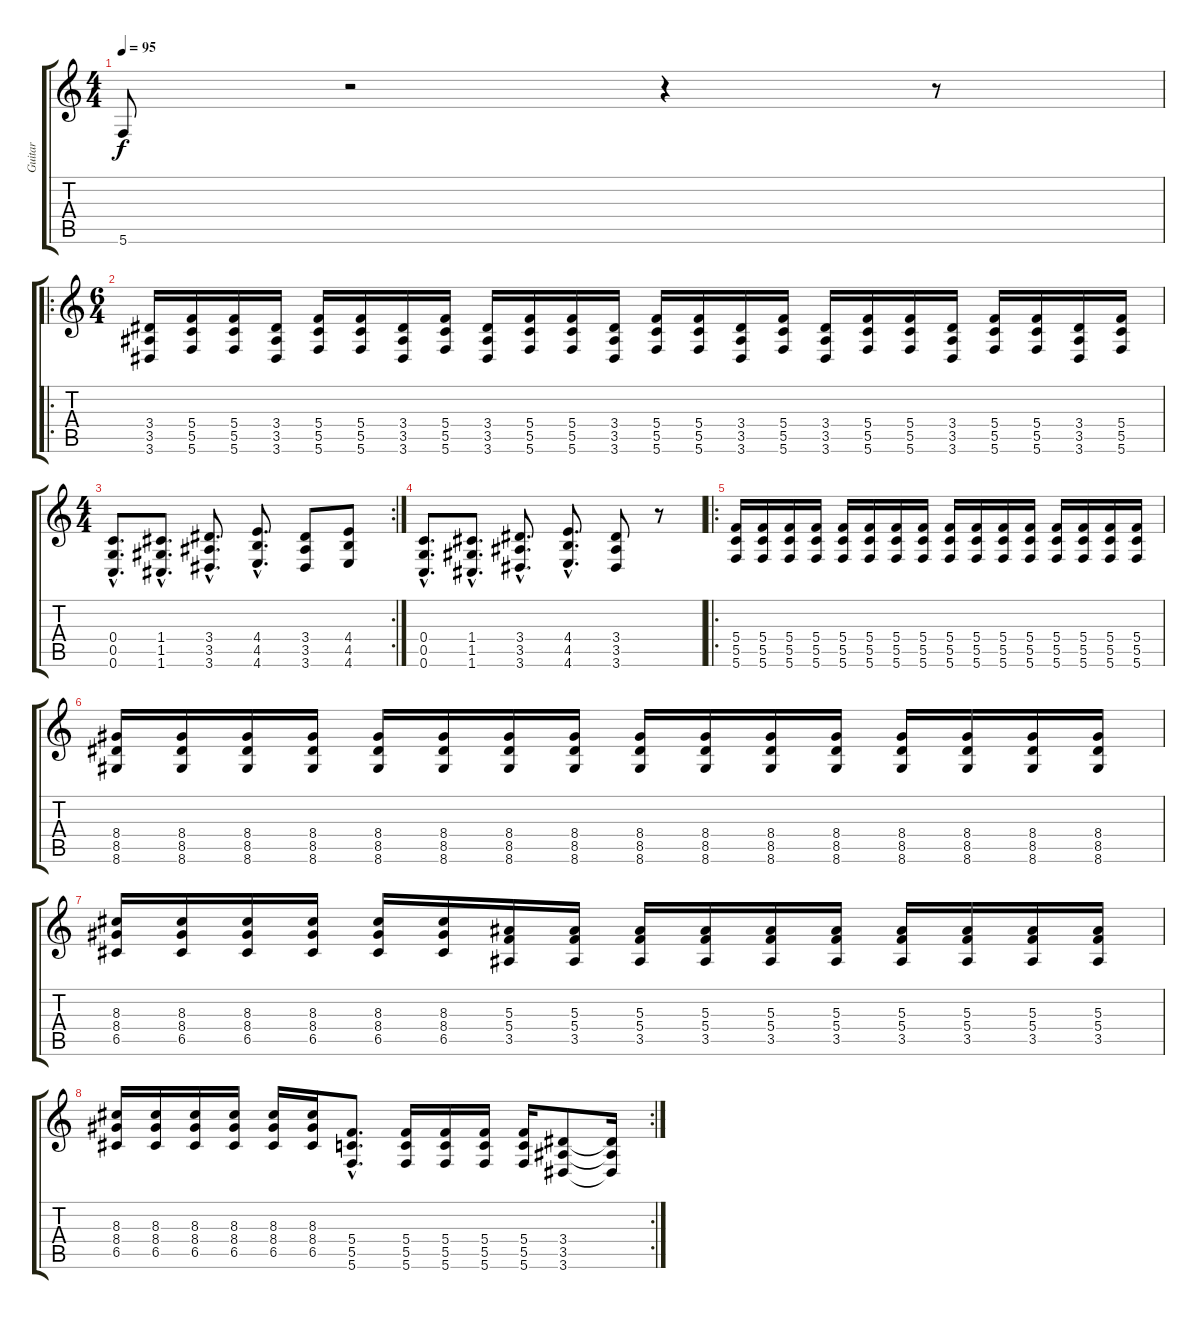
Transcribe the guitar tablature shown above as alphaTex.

\track ("Guitar" "Guitar") {instrument distortionguitar}
\staff {score tabs}
\tuning (D4 A3 F3 C3 G2 C2) {hide}
\ts (4 4)
\tempo 95
\clef g2
\ks c
5.6.8{dy f} r.2 r.4 r.8 |
\ro
\ts (6 4)
(3.4 3.5 3.6).16 (5.4 5.5 5.6).16 (5.4 5.5 5.6).16 (3.4 3.5 3.6).16 (5.4 5.5 5.6).16 (5.4 5.5 5.6).16 (3.4 3.5 3.6).16 (5.4 5.5 5.6).16 (3.4 3.5 3.6).16 (5.4 5.5 5.6).16 (5.4 5.5 5.6).16 (3.4 3.5 3.6).16 (5.4 5.5 5.6).16 (5.4 5.5 5.6).16 (3.4 3.5 3.6).16 (5.4 5.5 5.6).16 (3.4 3.5 3.6).16 (5.4 5.5 5.6).16 (5.4 5.5 5.6).16 (3.4 3.5 3.6).16 (5.4 5.5 5.6).16 (5.4 5.5 5.6).16 (3.4 3.5 3.6).16 (5.4 5.5 5.6).16 |
\rc 2
\ts (4 4)
(0.4{hac} 0.5{hac} 0.6{hac}).8{d} (1.4{hac} 1.5{hac} 1.6{hac}).8{d} (3.4{hac} 3.5{hac} 3.6{hac}).8{d} (4.4{hac} 4.5{hac} 4.6{hac}).8{d} (3.4 3.5 3.6).8 (4.4 4.5 4.6).8 |
(0.4{hac} 0.5{hac} 0.6{hac}).8{d} (1.4{hac} 1.5{hac} 1.6{hac}).8{d} (3.4{hac} 3.5{hac} 3.6{hac}).8{d} (4.4{hac} 4.5{hac} 4.6{hac}).8{d} (3.4 3.5 3.6).8 r.8 |
\ro
(5.4 5.5 5.6).16 (5.4 5.5 5.6).16 (5.4 5.5 5.6).16 (5.4 5.5 5.6).16 (5.4 5.5 5.6).16 (5.4 5.5 5.6).16 (5.4 5.5 5.6).16 (5.4 5.5 5.6).16 (5.4 5.5 5.6).16 (5.4 5.5 5.6).16 (5.4 5.5 5.6).16 (5.4 5.5 5.6).16 (5.4 5.5 5.6).16 (5.4 5.5 5.6).16 (5.4 5.5 5.6).16 (5.4 5.5 5.6).16 |
(8.4 8.5 8.6).16 (8.4 8.5 8.6).16 (8.4 8.5 8.6).16 (8.4 8.5 8.6).16 (8.4 8.5 8.6).16 (8.4 8.5 8.6).16 (8.4 8.5 8.6).16 (8.4 8.5 8.6).16 (8.4 8.5 8.6).16 (8.4 8.5 8.6).16 (8.4 8.5 8.6).16 (8.4 8.5 8.6).16 (8.4 8.5 8.6).16 (8.4 8.5 8.6).16 (8.4 8.5 8.6).16 (8.4 8.5 8.6).16 |
(8.3 8.4 6.5).16 (8.3 8.4 6.5).16 (8.3 8.4 6.5).16 (8.3 8.4 6.5).16 (8.3 8.4 6.5).16 (8.3 8.4 6.5).16 (5.3 5.4 3.5).16 (5.3 5.4 3.5).16 (5.3 5.4 3.5).16 (5.3 5.4 3.5).16 (5.3 5.4 3.5).16 (5.3 5.4 3.5).16 (5.3 5.4 3.5).16 (5.3 5.4 3.5).16 (5.3 5.4 3.5).16 (5.3 5.4 3.5).16 |
\rc 2
(8.3 8.4 6.5).16 (8.3 8.4 6.5).16 (8.3 8.4 6.5).16 (8.3 8.4 6.5).16 (8.3 8.4 6.5).16 (8.3 8.4 6.5).16 (5.4{hac} 5.5{hac} 5.6{hac}).8{d} (5.4 5.5 5.6).16 (5.4 5.5 5.6).16 (5.4 5.5 5.6).16 (5.4 5.5 5.6).16 (3.4 3.5 3.6).8 (3.4{t} 3.5{t} 3.6{t}).16
